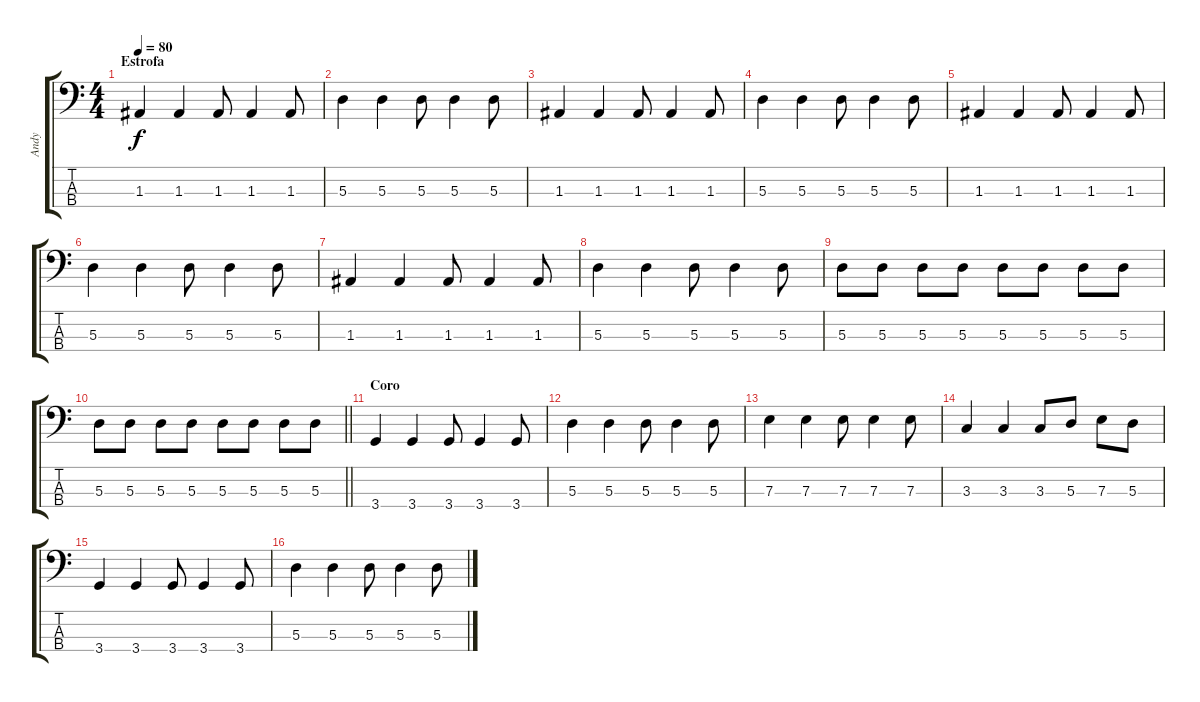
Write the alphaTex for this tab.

\track ("Andy" "Andy") {instrument acousticguitarsteel}
\staff {score tabs}
\tuning (G2 D2 A1 E1) {hide}
\ts (4 4)
\section ("" "Estrofa")
\tempo 80
\clef f4
\ks c
1.3.4{dy f} 1.3.4 1.3.8 1.3.4 1.3.8 |
5.3.4 5.3.4 5.3.8 5.3.4 5.3.8 |
1.3.4 1.3.4 1.3.8 1.3.4 1.3.8 |
5.3.4 5.3.4 5.3.8 5.3.4 5.3.8 |
1.3.4 1.3.4 1.3.8 1.3.4 1.3.8 |
5.3.4 5.3.4 5.3.8 5.3.4 5.3.8 |
1.3.4 1.3.4 1.3.8 1.3.4 1.3.8 |
5.3.4 5.3.4 5.3.8 5.3.4 5.3.8 |
5.3.8 5.3.8 5.3.8 5.3.8 5.3.8 5.3.8 5.3.8 5.3.8 |
\barLineRight lightlight
5.3.8 5.3.8 5.3.8 5.3.8 5.3.8 5.3.8 5.3.8 5.3.8 |
\section ("" "Coro")
3.4.4 3.4.4 3.4.8 3.4.4 3.4.8 |
5.3.4 5.3.4 5.3.8 5.3.4 5.3.8 |
7.3.4 7.3.4 7.3.8 7.3.4 7.3.8 |
3.3.4 3.3.4 3.3.8 5.3.8 7.3.8 5.3.8 |
3.4.4 3.4.4 3.4.8 3.4.4 3.4.8 |
5.3.4 5.3.4 5.3.8 5.3.4 5.3.8
